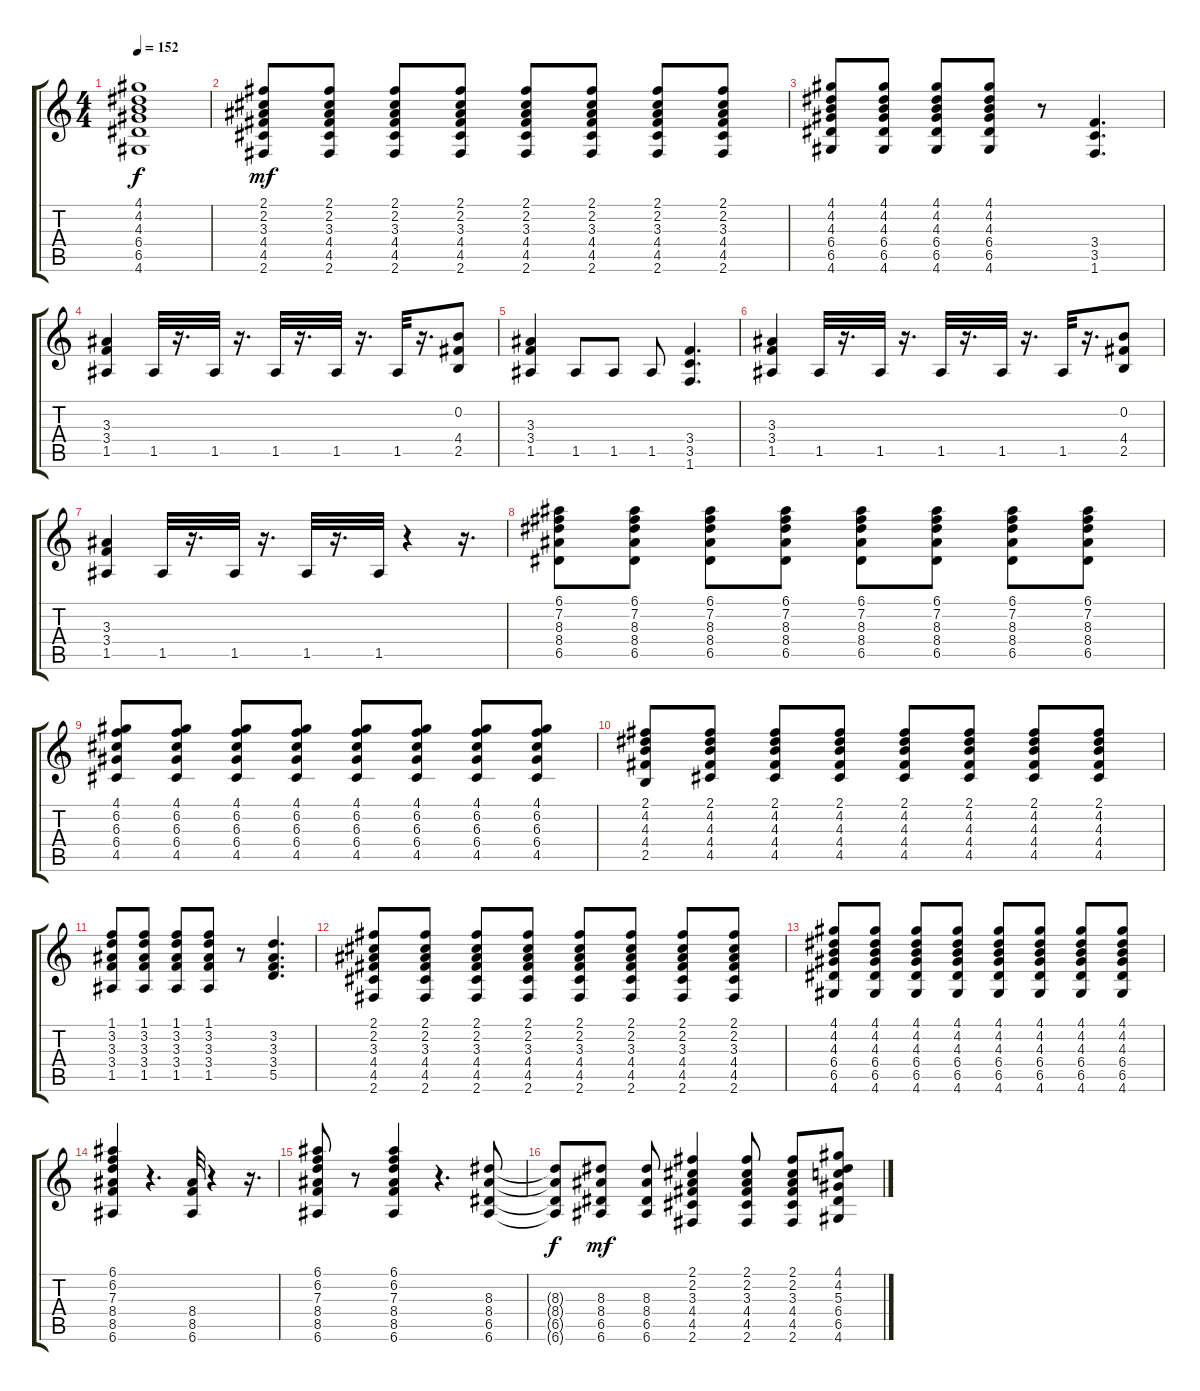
\track "" {instrument acousticguitarnylon}
\staff {score tabs}
\tuning (E4 B3 G3 D3 A2 E2) {hide}
\ts (4 4)
\tempo 152
\clef g2
\ks c
(4.1{t} 4.2{t} 4.3{t} 6.4{t} 6.5{t} 4.6{t}).1{dy f} |
(2.1 2.2 3.3 4.4 4.5 2.6).8{dy mf} (2.1 2.2 3.3 4.4 4.5 2.6).8 (2.1 2.2 3.3 4.4 4.5 2.6).8 (2.1 2.2 3.3 4.4 4.5 2.6).8 (2.1 2.2 3.3 4.4 4.5 2.6).8 (2.1 2.2 3.3 4.4 4.5 2.6).8 (2.1 2.2 3.3 4.4 4.5 2.6).8 (2.1 2.2 3.3 4.4 4.5 2.6).8 |
(4.1 4.2 4.3 6.4 6.5 4.6).8 (4.1 4.2 4.3 6.4 6.5 4.6).8 (4.1 4.2 4.3 6.4 6.5 4.6).8 (4.1 4.2 4.3 6.4 6.5 4.6).8 r.8 (3.4 3.5 1.6).4{d} |
(3.3 3.4 1.5).4 1.5.32 r.16{d} 1.5.32 r.16{d} 1.5.32 r.16{d} 1.5.32 r.16{d} 1.5.32 r.16{d} (0.2 4.4 2.5).8 |
(3.3 3.4 1.5).4 1.5.8 1.5.8 1.5.8 (3.4 3.5 1.6).4{d} |
(3.3 3.4 1.5).4 1.5.32 r.16{d} 1.5.32 r.16{d} 1.5.32 r.16{d} 1.5.32 r.16{d} 1.5.32 r.16{d} (0.2 4.4 2.5).8 |
(3.3 3.4 1.5).4 1.5.32 r.16{d} 1.5.32 r.16{d} 1.5.32 r.16{d} 1.5.32 r.4 r.16{d} |
(6.1 7.2 8.3 8.4 6.5).8 (6.1 7.2 8.3 8.4 6.5).8 (6.1 7.2 8.3 8.4 6.5).8 (6.1 7.2 8.3 8.4 6.5).8 (6.1 7.2 8.3 8.4 6.5).8 (6.1 7.2 8.3 8.4 6.5).8 (6.1 7.2 8.3 8.4 6.5).8 (6.1 7.2 8.3 8.4 6.5).8 |
(4.1 6.2 6.3 6.4 4.5).8 (4.1 6.2 6.3 6.4 4.5).8 (4.1 6.2 6.3 6.4 4.5).8 (4.1 6.2 6.3 6.4 4.5).8 (4.1 6.2 6.3 6.4 4.5).8 (4.1 6.2 6.3 6.4 4.5).8 (4.1 6.2 6.3 6.4 4.5).8 (4.1 6.2 6.3 6.4 4.5).8 |
(2.1 4.2 4.3 4.4 2.5).8 (2.1 4.2 4.3 4.4 4.5).8 (2.1 4.2 4.3 4.4 4.5).8 (2.1 4.2 4.3 4.4 4.5).8 (2.1 4.2 4.3 4.4 4.5).8 (2.1 4.2 4.3 4.4 4.5).8 (2.1 4.2 4.3 4.4 4.5).8 (2.1 4.2 4.3 4.4 4.5).8 |
(1.1 3.2 3.3 3.4 1.5).8 (1.1 3.2 3.3 3.4 1.5).8 (1.1 3.2 3.3 3.4 1.5).8 (1.1 3.2 3.3 3.4 1.5).8 r.8 (3.2 3.3 3.4 5.5).4{d} |
(2.1 2.2 3.3 4.4 4.5 2.6).8 (2.1 2.2 3.3 4.4 4.5 2.6).8 (2.1 2.2 3.3 4.4 4.5 2.6).8 (2.1 2.2 3.3 4.4 4.5 2.6).8 (2.1 2.2 3.3 4.4 4.5 2.6).8 (2.1 2.2 3.3 4.4 4.5 2.6).8 (2.1 2.2 3.3 4.4 4.5 2.6).8 (2.1 2.2 3.3 4.4 4.5 2.6).8 |
(4.1 4.2 4.3 6.4 6.5 4.6).8 (4.1 4.2 4.3 6.4 6.5 4.6).8 (4.1 4.2 4.3 6.4 6.5 4.6).8 (4.1 4.2 4.3 6.4 6.5 4.6).8 (4.1 4.2 4.3 6.4 6.5 4.6).8 (4.1 4.2 4.3 6.4 6.5 4.6).8 (4.1 4.2 4.3 6.4 6.5 4.6).8 (4.1 4.2 4.3 6.4 6.5 4.6).8 |
(6.1 6.2 7.3 8.4 8.5 6.6).4 r.4{d} (8.4 8.5 6.6).32 r.4 r.16{d} |
(6.1 6.2 7.3 8.4 8.5 6.6).8 r.8 (6.1 6.2 7.3 8.4 8.5 6.6).4 r.4{d} (8.3 8.4 6.5 6.6).8 |
(8.3{t} 8.4{t} 6.5{t} 6.6{t}).8{dy f} (8.3 8.4 6.5 6.6).8{dy mf} (8.3 8.4 6.5 6.6).8 (2.1 2.2 3.3 4.4 4.5 2.6).4 (2.1 2.2 3.3 4.4 4.5 2.6).8 (2.1 2.2 3.3 4.4 4.5 2.6).8 (4.1 4.2 5.3 6.4 6.5 4.6).8
